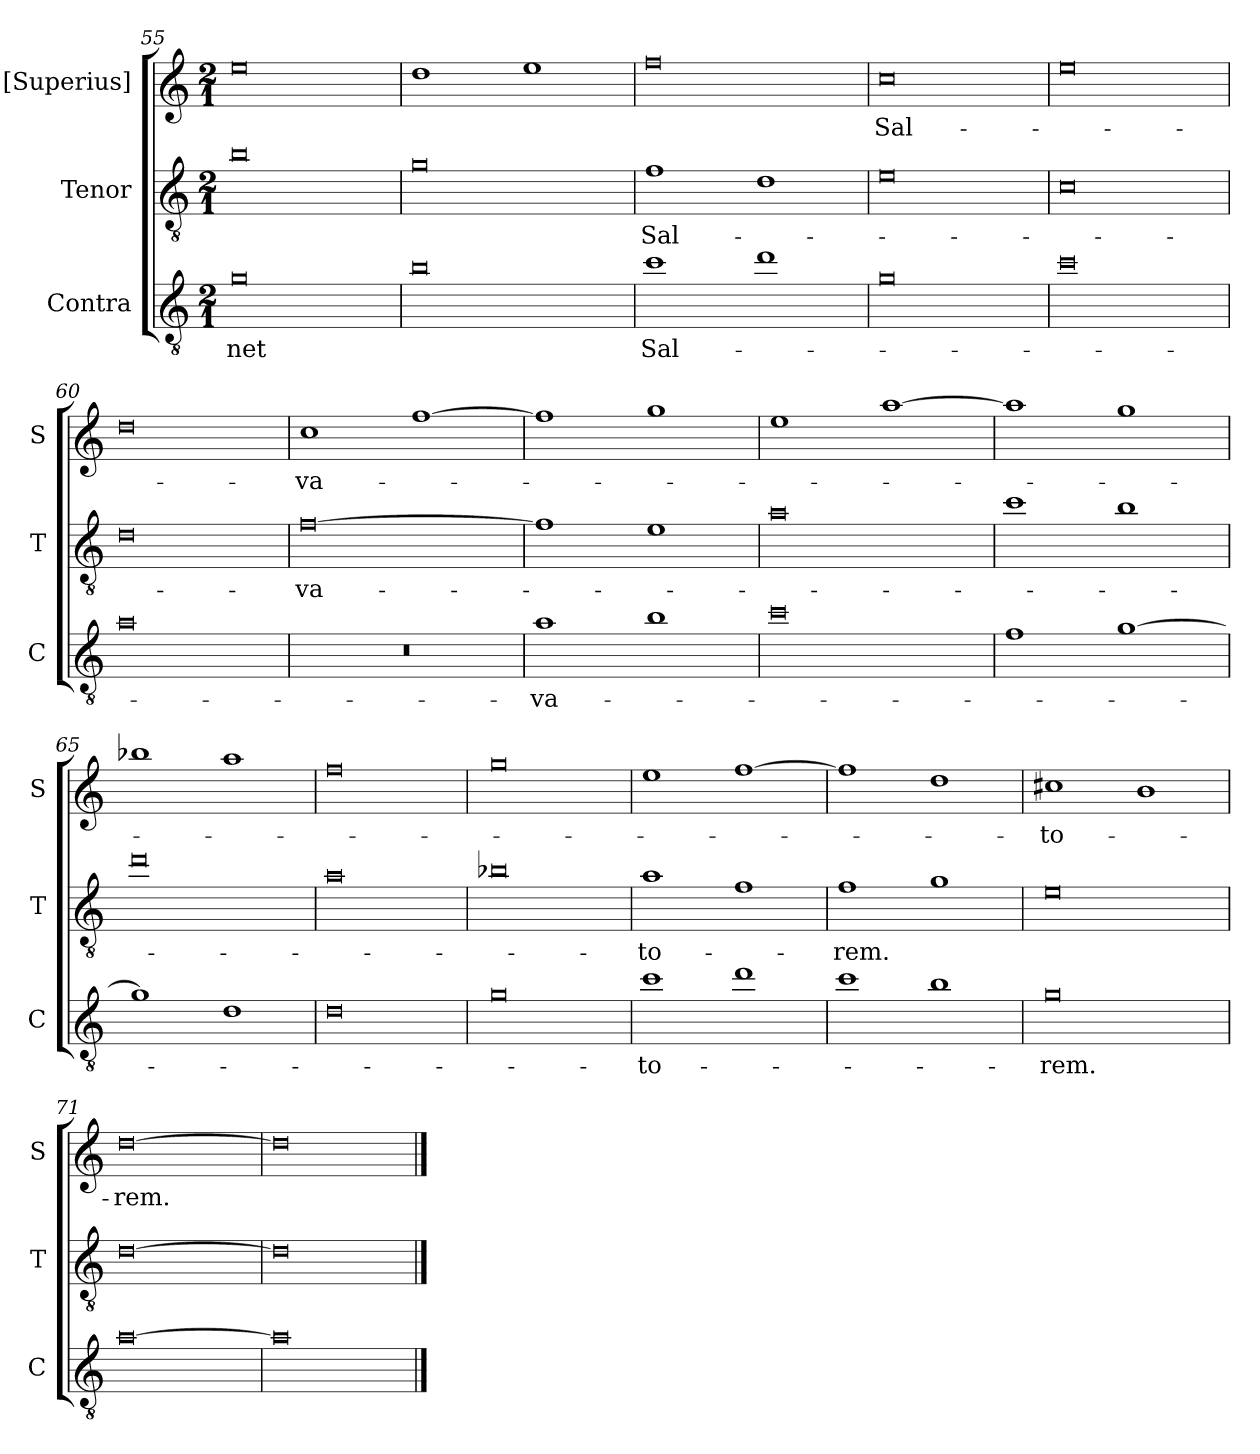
**kern	**text	**kern	**text	**kern	**text
*part3	*part3	*part2	*part2	*part1	*part1
*staff3	*staff3	*staff2	*staff2	*staff1	*staff1
*I"Contra	*	*I"Tenor	*	*I"[Superius]	*
*I'C	*	*I'T	*	*I'S	*
*clefGv2	*	*clefGv2	*	*clefG2	*
*ITrd7c12	*	*ITrd7c12	*	*ITrd7c12	*
*k[]	*	*k[]	*	*k[]	*
*C:	*	*C:	*	*C:	*
*M2/1	*	*M2/1	*	*M2/1	*
=55	=55	=55	=55	=55	=55
!	!LO:LY:b	!	!	!	!
0G	-net	0B	.	0e	.
=56	=56	=56	=56	=56	=56
0B	.	0G	.	1d	.
.	.	.	.	1e	.
=57	=57	=57	=57	=57	=57
!	!LO:LY:b	!	!LO:LY:b	!	!
1c	Sal-	1F	Sal-	0f	.
1d	.	1D	.	.	.
=58	=58	=58	=58	=58	=58
!	!	!	!	!	!LO:LY:b
0G	.	0E	.	0c	Sal-
=59	=59	=59	=59	=59	=59
0c	.	0C	.	0e	.
=60	=60	=60	=60	=60	=60
0A	.	0D	.	0d	.
=61	=61	=61	=61	=61	=61
!	!	!	!LO:LY:b	!	!LO:LY:b
0r	.	[0F	-va-	1c	-va-
.	.	.	.	[1f	.
=62	=62	=62	=62	=62	=62
!	!LO:LY:b	!	!	!	!
1A	-va-	1F]	.	1f]	.
1B	.	1E	.	1g	.
!!LO:LB:g=z
=63	=63	=63	=63	=63	=63
0c	.	0A	.	1e	.
.	.	.	.	[1a	.
=64	=64	=64	=64	=64	=64
1F	.	1c	.	1a]	.
[1G	.	1B	.	1g	.
=65	=65	=65	=65	=65	=65
1G]	.	0d	.	1b-X	.
1D	.	.	.	1a	.
=66	=66	=66	=66	=66	=66
0D	.	0A	.	0f	.
=67	=67	=67	=67	=67	=67
0G	.	0B-X	.	0g	.
=68	=68	=68	=68	=68	=68
!	!LO:LY:b	!	!LO:LY:b	!	!
1c	-to-	1A	-to-	1e	.
1d	.	1F	.	[1f	.
=69	=69	=69	=69	=69	=69
!	!	!	!LO:LY:b	!	!
1c	.	1F	-rem.	1f]	.
1B	.	1G	.	1d	.
=70	=70	=70	=70	=70	=70
!	!LO:LY:b	!	!	!	!LO:LY:b
0G	-rem.	0E	.	1c#X	-to-
.	.	.	.	1B	.
=71	=71	=71	=71	=71	=71
!	!	!	!	!	!LO:LY:b
[0A	.	[0D	.	[0d	-rem.
=72	=72	=72	=72	=72	=72
0A]	.	0D]	.	0d]	.
==	==	==	==	==	==
*-	*-	*-	*-	*-	*-
